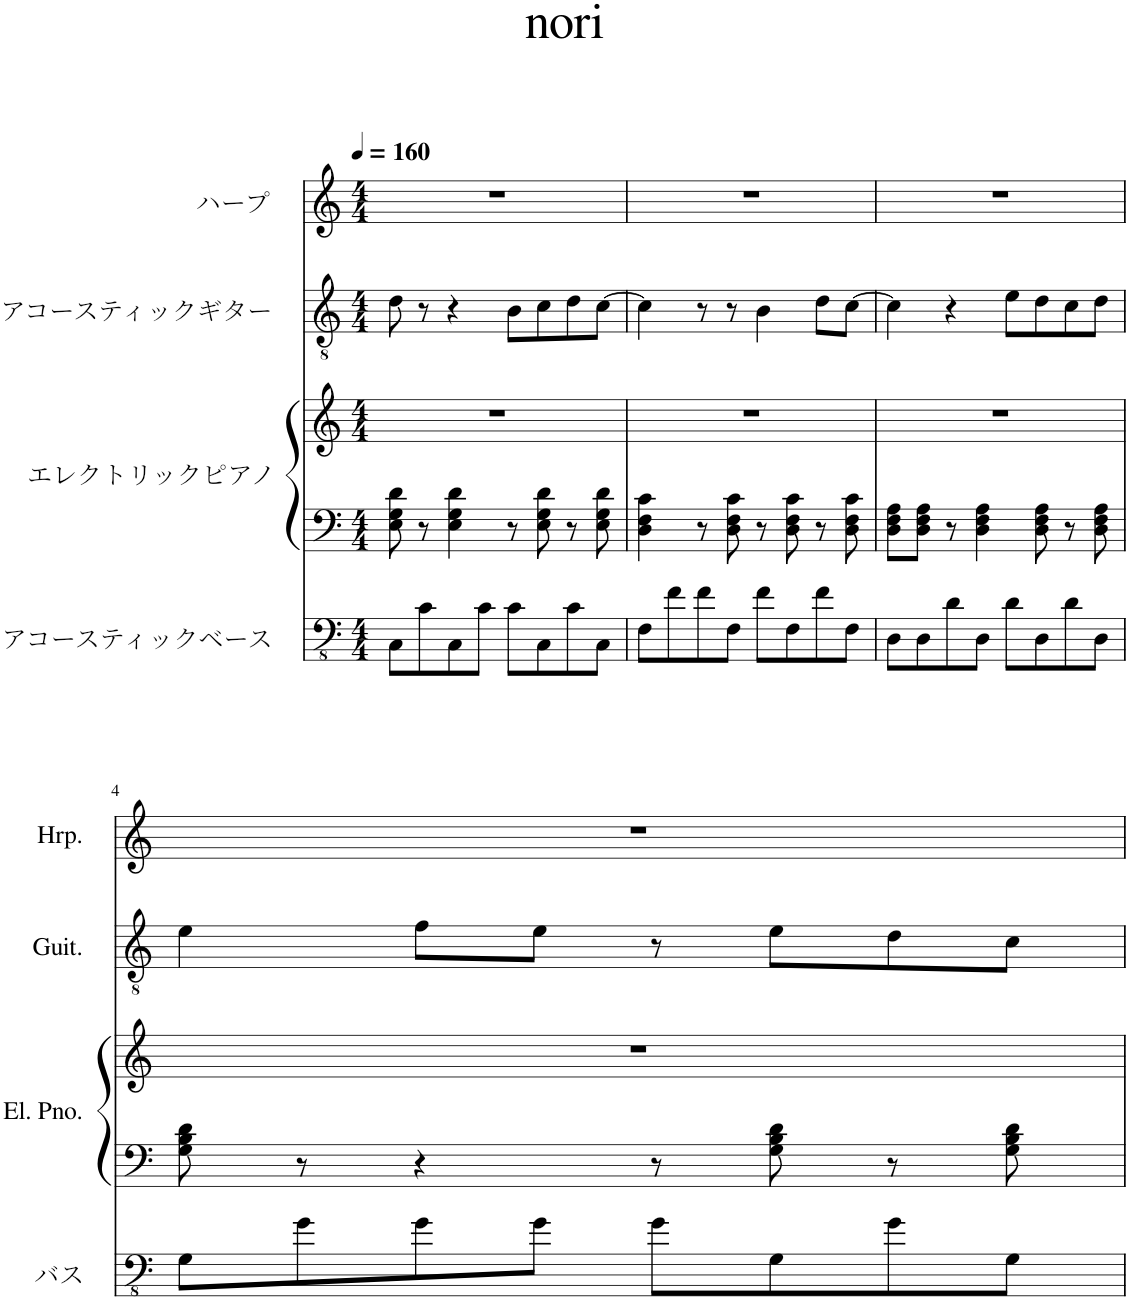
**kern	**kern	**kern	**kern	**kern
*part4	*part3	*part3	*part2	*part1
*staff5	*staff4	*staff3	*staff2	*staff1
*I"アコースティックベース	*I"エレクトリックピアノ	*	*I"アコースティックギター	*I"ハープ
*clefFv4	*clefF4	*clefG2	*clefGv2	*clefG2
*k[]	*k[]	*k[]	*k[]	*k[]
*M4/4	*M4/4	*M4/4	*M4/4	*M4/4
*MM160	*MM160	*MM160	*MM160	*MM160
=1	=1	=1	=1	=1
8CC\L	8E\ 8G\ 8d\	1r	8d\	1r
8C\	8r	.	8r	.
8CC\	4E\ 4G\ 4d\	.	4r	.
8C\J	.	.	.	.
8C\L	8r	.	8B\L	.
8CC\	8E\ 8G\ 8d\	.	8c\	.
8C\	8r	.	8d\	.
8CC\J	8E\ 8G\ 8d\	.	[8c\J	.
=2	=2	=2	=2	=2
8FF\L	4D\ 4F\ 4c\	1r	4c\]	1r
8F\	.	.	.	.
8F\	8r	.	8r	.
8FF\J	8D\ 8F\ 8c\	.	8r	.
8F\L	8r	.	4B\	.
8FF\	8D\ 8F\ 8c\	.	.	.
8F\	8r	.	8d\L	.
8FF\J	8D\ 8F\ 8c\	.	[8c\J	.
=3	=3	=3	=3	=3
8DD\L	8D\ 8F\ 8A\L	1r	4c\]	1r
8DD\	8D\ 8F\ 8A\J	.	.	.
8D\	8r	.	4r	.
8DD\J	4D\ 4F\ 4A\	.	.	.
8D\L	.	.	8e\L	.
8DD\	8D\ 8F\ 8A\	.	8d\	.
8D\	8r	.	8c\	.
8DD\J	8D\ 8F\ 8A\	.	8d\J	.
!!LO:LB:g=z
=4	=4	=4	=4	=4
8GG\L	8G\ 8B\ 8d\	1r	4e\	1r
8G\	8r	.	.	.
8G\	4r	.	8f\L	.
8G\J	.	.	8e\J	.
8G\L	8r	.	8r	.
8GG\	8G\ 8B\ 8d\	.	8e\L	.
8G\	8r	.	8d\	.
8GG\J	8G\ 8B\ 8d\	.	8c\J	.
=	=	=	=	=
*-	*-	*-	*-	*-
